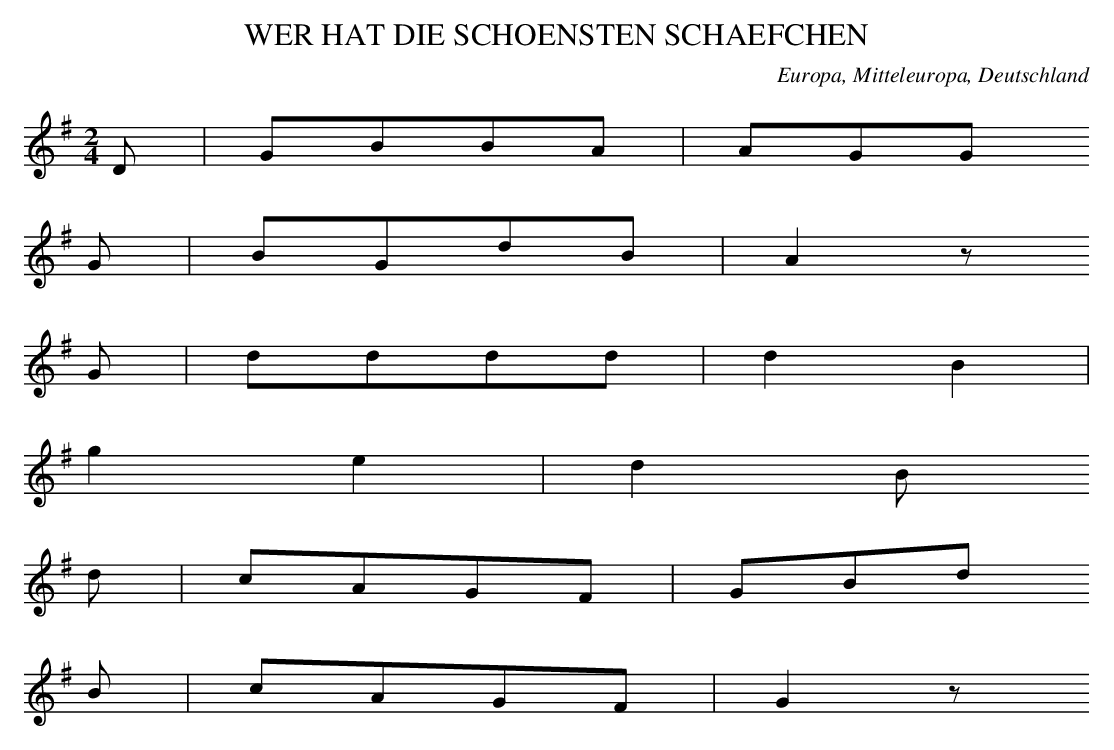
X:1
T: WER HAT DIE SCHOENSTEN SCHAEFCHEN
O: Europa, Mitteleuropa, Deutschland
M: 2/4
L: 1/8
K: G
D | GBBA | AGG
G | BGdB | A2z
G | dddd | d2B2 |
g2e2 | d2B
d | cAGF | GBd
B | cAGF | G2z
